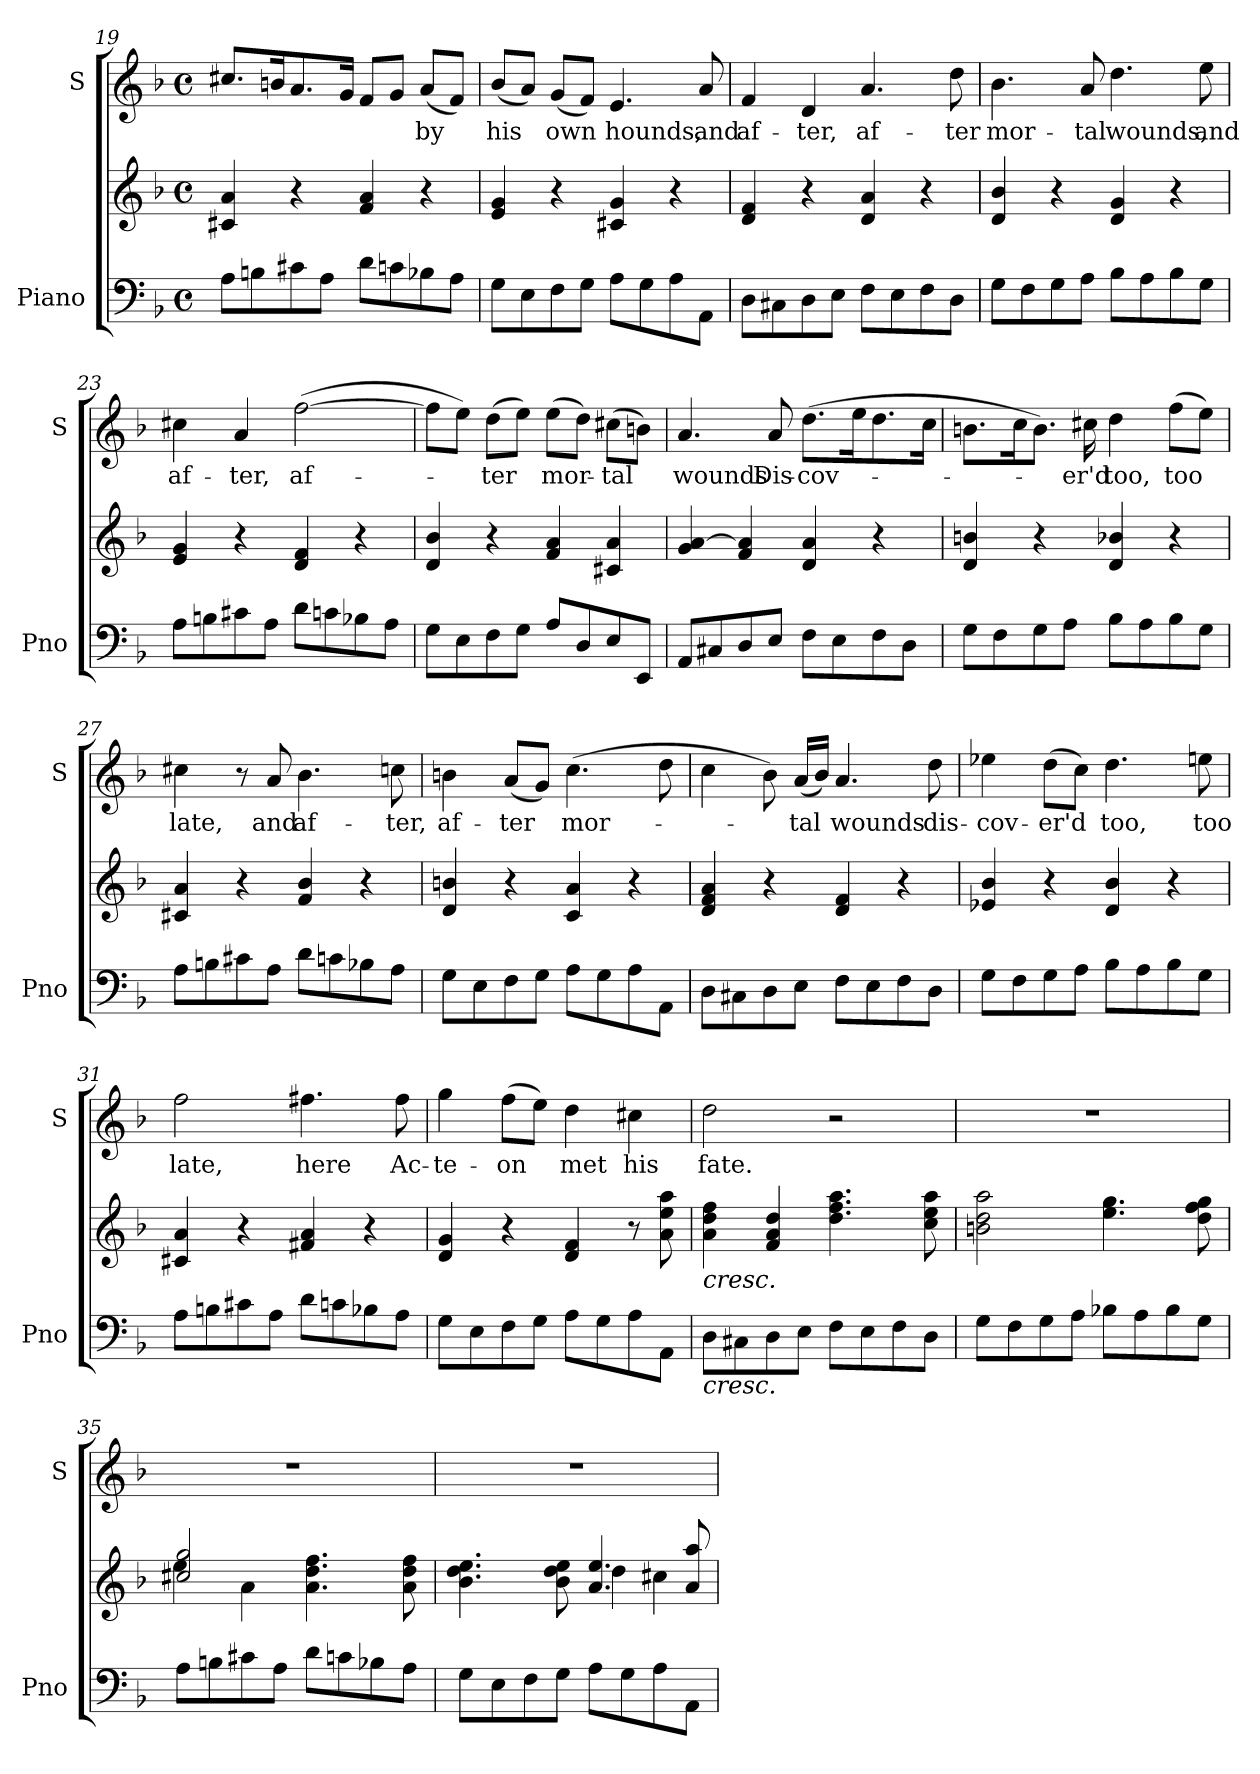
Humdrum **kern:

**kern	**kern	**dynam	**kern	**text
*part2	*part2	*part2	*part1	*part1
*staff3	*staff2	*staff2/3	*staff1	*staff1
*I"Piano	*	*	*I"S	*
*I'Pno	*	*	*I'S	*
*clefF4	*clefG2	*	*clefG2	*
*k[b-]	*k[b-]	*	*k[b-]	*
*M4/4	*M4/4	*	*M4/4	*
*met(c)	*met(c)	*	*met(c)	*
=19	=19	=19	=19	=19
8A\L	4c#X/ 4a/	.	8.cc#X/L	.
8Bn\	.	.	.	.
.	.	.	16bn/K	.
8c#X\	4r	.	8.a/	.
8A\J	.	.	.	.
.	.	.	16g/Jk	.
8d\L	4f/ 4a/	.	8f/L	.
8cn\	.	.	8g/J	.
!	!	!	!	!LO:LY:b
8B-X\	4r	.	(<8a/L	by
8A\J	.	.	8f/J)	.
=20	=20	=20	=20	=20
!	!	!	!	!LO:LY:b
8G\L	4e/ 4g/	.	(<8b-/L	his
8E\	.	.	8a/J)	.
!	!	!	!	!LO:LY:b
8F\	4r	.	(<8g/L	own
8G\J	.	.	8f/J)	.
!	!	!	!	!LO:LY:b
8A\L	4c#X/ 4g/	.	4.e/	hounds,
8G\	.	.	.	.
8A\	4r	.	.	.
!	!	!	!	!LO:LY:b
8AA\J	.	.	8a/	and
!!LO:LB:g=z
=21	=21	=21	=21	=21
!	!	!	!	!LO:LY:b
8D\L	4d/ 4f/	.	4f/	af-
8C#X\	.	.	.	.
!	!	!	!	!LO:LY:b
8D\	4r	.	4d/	-ter,
8E\J	.	.	.	.
!	!	!	!	!LO:LY:b
8F\L	4d/ 4a/	.	4.a/	af-
8E\	.	.	.	.
8F\	4r	.	.	.
!	!	!	!	!LO:LY:b
8D\J	.	.	8dd\	-ter
=22	=22	=22	=22	=22
!	!	!	!	!LO:LY:b
8G\L	4d/ 4b-/	.	4.b-\	mor-
8F\	.	.	.	.
8G\	4r	.	.	.
!	!	!	!	!LO:LY:b
8A\J	.	.	8a/	-tal
!	!	!	!	!LO:LY:b
8B-\L	4d/ 4g/	.	4.dd\	wounds,
8A\	.	.	.	.
8B-\	4r	.	.	.
!	!	!	!	!LO:LY:b
8G\J	.	.	8ee\	and
=23	=23	=23	=23	=23
!	!	!	!	!LO:LY:b
8A\L	4e/ 4g/	.	4cc#X\	af-
8Bn\	.	.	.	.
!	!	!	!	!LO:LY:b
8c#X\	4r	.	4a/	-ter,
8A\J	.	.	.	.
!	!	!	!	!LO:LY:b
8d\L	4d/ 4f/	.	(>[2ff\	af-
8cn\	.	.	.	.
8B-X\	4r	.	.	.
8A\J	.	.	.	.
=24	=24	=24	=24	=24
8G\L	4d/ 4b-/	.	8ff\L]	.
8E\	.	.	8ee\J)	.
!	!	!	!	!LO:LY:b
8F\	4r	.	(>8dd\L	-ter
8G\J	.	.	8ee\J)	.
!	!	!	!	!LO:LY:b
8A/L	4f/ 4a/	.	(>8ee\L	mor-
8D/	.	.	8dd\J)	.
!	!	!	!	!LO:LY:b
8E/	4c#X/ 4a/	.	(>8cc#X\L	-tal
8EE/J	.	.	8bn\J)	.
!!LO:LB:g=z
=25	=25	=25	=25	=25
!	!	!	!	!LO:LY:b
8AA/L	4g/ [4a/	.	4.a/	wounds
8C#X/	.	.	.	.
8D/	4f/ 4a/]	.	.	.
!	!	!	!	!LO:LY:b
8E/J	.	.	8a/	Dis-
!	!	!	!	!LO:LY:b
8F\L	4d/ 4a/	.	(>8.dd\L	-cov-
8E\	.	.	.	.
.	.	.	16ee\K	.
8F\	4r	.	8.dd\	.
8D\J	.	.	.	.
.	.	.	16cc\Jk	.
=26	=26	=26	=26	=26
8G\L	4d/ 4bn/	.	8.bn\L	.
8F\	.	.	.	.
.	.	.	16cc\K	.
8G\	4r	.	8.b\J)	.
8A\J	.	.	.	.
!	!	!	!	!LO:LY:b
.	.	.	16cc#X\	-er'd
!	!	!	!	!LO:LY:b
8B-\L	4d/ 4b-X/	.	4dd\	too,
8A\	.	.	.	.
!	!	!	!	!LO:LY:b
8B-\	4r	.	(>8ff\L	too
8G\J	.	.	8ee\J)	.
=27	=27	=27	=27	=27
!	!	!	!	!LO:LY:b
8A\L	4c#X/ 4a/	.	4cc#X\	late,
8Bn\	.	.	.	.
8c#X\	4r	.	8r	.
!	!	!	!	!LO:LY:b
8A\J	.	.	8a/	and
!	!	!	!	!LO:LY:b
8d\L	4f/ 4b-/	.	4.b-\	af-
8cn\	.	.	.	.
8B-X\	4r	.	.	.
!	!	!	!	!LO:LY:b
8A\J	.	.	8ccn\	-ter,
=28	=28	=28	=28	=28
!	!	!	!	!LO:LY:b
8G\L	4d/ 4bn/	.	4bn\	af-
8E\	.	.	.	.
!	!	!	!	!LO:LY:b
8F\	4r	.	(<8a/L	-ter
8G\J	.	.	8g/J)	.
!	!	!	!	!LO:LY:b
8A\L	4c/ 4a/	.	(>4.cc\	mor-
8G\	.	.	.	.
8A\	4r	.	.	.
8AA\J	.	.	8dd\	.
!!LO:LB:g=z
=29	=29	=29	=29	=29
8D\L	4d/ 4f/ 4a/	.	4cc\	.
8C#X\	.	.	.	.
8D\	4r	.	8b-\)	.
!	!	!	!	!LO:LY:b
8E\J	.	.	(<16a/LL	-tal
.	.	.	16b-/JJ)	.
!	!	!	!	!LO:LY:b
8F\L	4d/ 4f/	.	4.a/	wounds
8E\	.	.	.	.
8F\	4r	.	.	.
!	!	!	!	!LO:LY:b
8D\J	.	.	8dd\	dis-
=30	=30	=30	=30	=30
!	!	!	!	!LO:LY:b
8G\L	4e-X/ 4b-/	.	4ee-X\	-cov-
8F\	.	.	.	.
!	!	!	!	!LO:LY:b
8G\	4r	.	(>8dd\L	-er'd
8A\J	.	.	8cc\J)	.
!	!	!	!	!LO:LY:b
8B-\L	4d/ 4b-/	.	4.dd\	too,
8A\	.	.	.	.
8B-\	4r	.	.	.
!	!	!	!	!LO:LY:b
8G\J	.	.	8een\	too
=31	=31	=31	=31	=31
!	!	!	!	!LO:LY:b
8A\L	4c#X/ 4a/	.	2ff\	late,
8Bn\	.	.	.	.
8c#X\	4r	.	.	.
8A\J	.	.	.	.
!	!	!	!	!LO:LY:b
8d\L	4f#X/ 4a/	.	4.ff#X\	here
8cn\	.	.	.	.
8B-X\	4r	.	.	.
!	!	!	!	!LO:LY:b
8A\J	.	.	8ff#\	Ac-
=32	=32	=32	=32	=32
!	!	!	!	!LO:LY:b
8G\L	4d/ 4g/	.	4gg\	-te-
8E\	.	.	.	.
!	!	!	!	!LO:LY:b
8F\	4r	.	(>8ff\L	-on
8G\J	.	.	8ee\J)	.
!	!	!	!	!LO:LY:b
8A\L	4d/ 4f/	.	4dd\	met
8G\	.	.	.	.
!	!	!	!	!LO:LY:b
8A\	8r	.	4cc#X\	his
8AA\J	8a\ 8ee\ 8aa\	.	.	.
!!LO:PB:g=z
=33	=33	=33	=33	=33
!	!LO:TX:b:i:t=cresc.	!	!	!
!LO:TX:b:i:t=cresc.	!	!	!	!
!	!	!	!	!LO:LY:b
8D\L	4a\ 4dd\ 4ff\	.	2dd\	fate.
8C#X\	.	.	.	.
8D\	4f/ 4a/ 4dd/	.	.	.
8E\J	.	.	.	.
8F\L	4.dd\ 4.ff\ 4.aa\	.	2r	.
8E\	.	.	.	.
8F\	.	.	.	.
8D\J	8cc\ 8ee\ 8aa\	.	.	.
=34	=34	=34	=34	=34
!	!	!LO:DY:a=2	!	!
!	!	!LO:DY:n=1:a	!	!
8G\L	2bn\ 2dd\ 2aa\	mf mf	1r	.
8F\	.	.	.	.
8G\	.	.	.	.
8A\J	.	.	.	.
8B-X\L	4.ee\ 4.gg\	.	.	.
8A\	.	.	.	.
8B-\	.	.	.	.
8G\J	8dd\ 8ff\ 8gg\	.	.	.
=35	=35	=35	=35	=35
*	*^	*	*	*
8A\L	2cc#X/ 2gg/	4ee\	.	1r	.
8Bn\	.	.	.	.	.
8c#X\	.	4a\	.	.	.
8A\J	.	.	.	.	.
8d\L	4.a\ 4.dd\ 4.ff\	2ryy	.	.	.
8cn\	.	.	.	.	.
8B-X\	.	.	.	.	.
8A\J	8a\ 8dd\ 8ff\	.	.	.	.
=36	=36	=36	=36	=36	=36
8G\L	4.b-\ 4.dd\ 4.ee\	2ryy	.	1r	.
8E\	.	.	.	.	.
8F\	.	.	.	.	.
8G\J	8b-\ 8dd\ 8ee\	.	.	.	.
8A\L	4.a/ 4.ee/	4dd\	.	.	.
8G\	.	.	.	.	.
8A\	.	4cc#X\	.	.	.
8AA\J	8a/ 8aa/	.	.	.	.
*	*v	*v	*	*	*
=	=	=	=	=
*-	*-	*-	*-	*-
